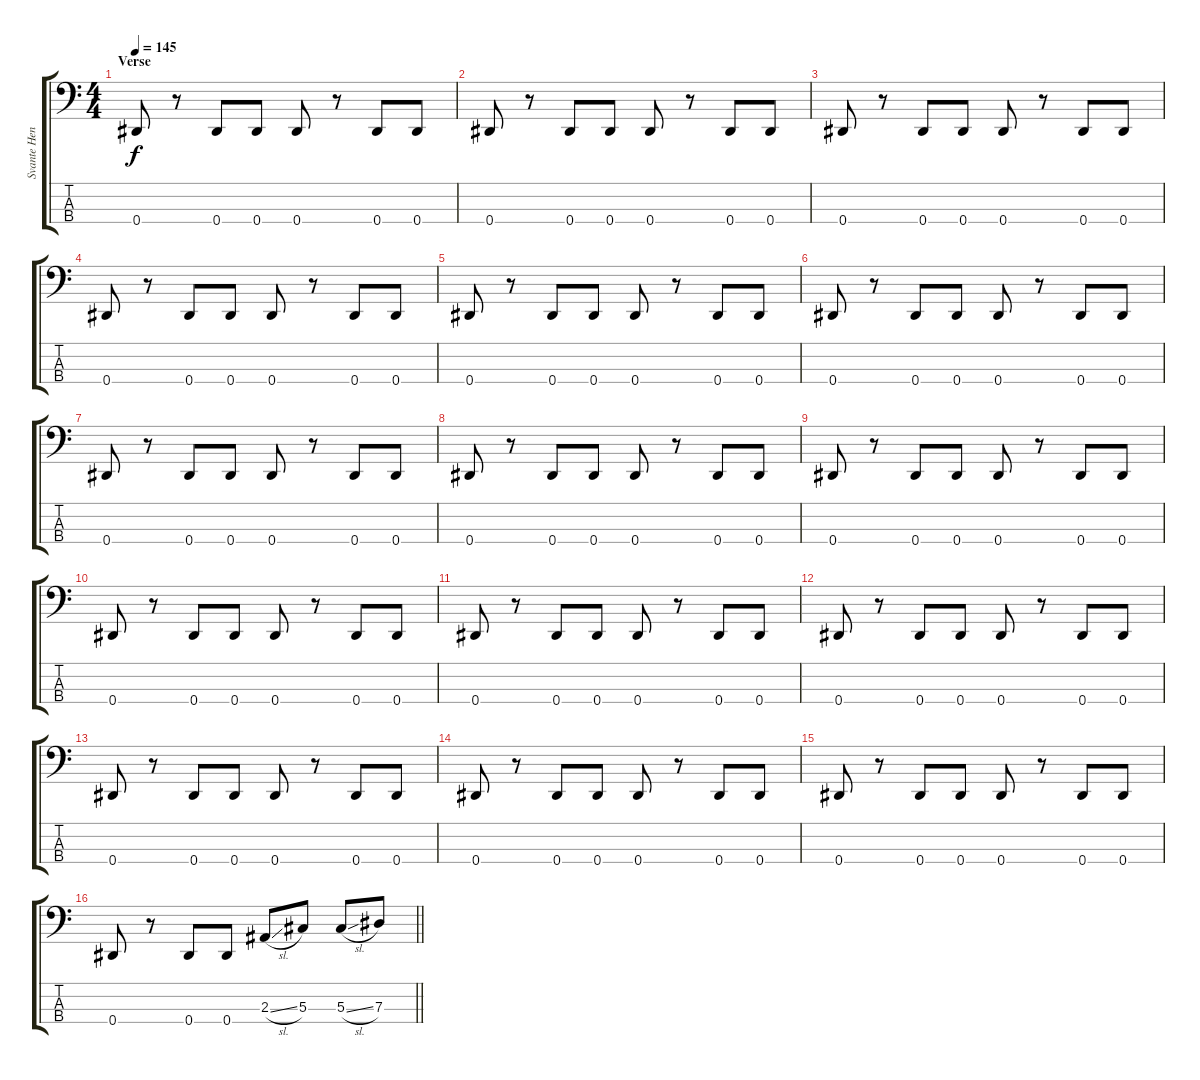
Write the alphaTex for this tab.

\track ("Svante Henrysson" "Svante Hen") {instrument electricbassfinger}
\staff {score tabs}
\tuning (Gb2 Db2 Ab1 Eb1) {hide}
\ts (4 4)
\section ("" "Verse")
\tempo 145
\clef f4
\ks c
0.4.8{dy f} r.8 0.4.8 0.4.8 0.4.8 r.8 0.4.8 0.4.8 |
0.4.8 r.8 0.4.8 0.4.8 0.4.8 r.8 0.4.8 0.4.8 |
0.4.8 r.8 0.4.8 0.4.8 0.4.8 r.8 0.4.8 0.4.8 |
0.4.8 r.8 0.4.8 0.4.8 0.4.8 r.8 0.4.8 0.4.8 |
0.4.8 r.8 0.4.8 0.4.8 0.4.8 r.8 0.4.8 0.4.8 |
0.4.8 r.8 0.4.8 0.4.8 0.4.8 r.8 0.4.8 0.4.8 |
0.4.8 r.8 0.4.8 0.4.8 0.4.8 r.8 0.4.8 0.4.8 |
0.4.8 r.8 0.4.8 0.4.8 0.4.8 r.8 0.4.8 0.4.8 |
0.4.8 r.8 0.4.8 0.4.8 0.4.8 r.8 0.4.8 0.4.8 |
0.4.8 r.8 0.4.8 0.4.8 0.4.8 r.8 0.4.8 0.4.8 |
0.4.8 r.8 0.4.8 0.4.8 0.4.8 r.8 0.4.8 0.4.8 |
0.4.8 r.8 0.4.8 0.4.8 0.4.8 r.8 0.4.8 0.4.8 |
0.4.8 r.8 0.4.8 0.4.8 0.4.8 r.8 0.4.8 0.4.8 |
0.4.8 r.8 0.4.8 0.4.8 0.4.8 r.8 0.4.8 0.4.8 |
0.4.8 r.8 0.4.8 0.4.8 0.4.8 r.8 0.4.8 0.4.8 |
\barLineRight lightlight
0.4.8 r.8 0.4.8 0.4.8 2.3{sl}.8 5.3.8 5.3{sl}.8 7.3.8
